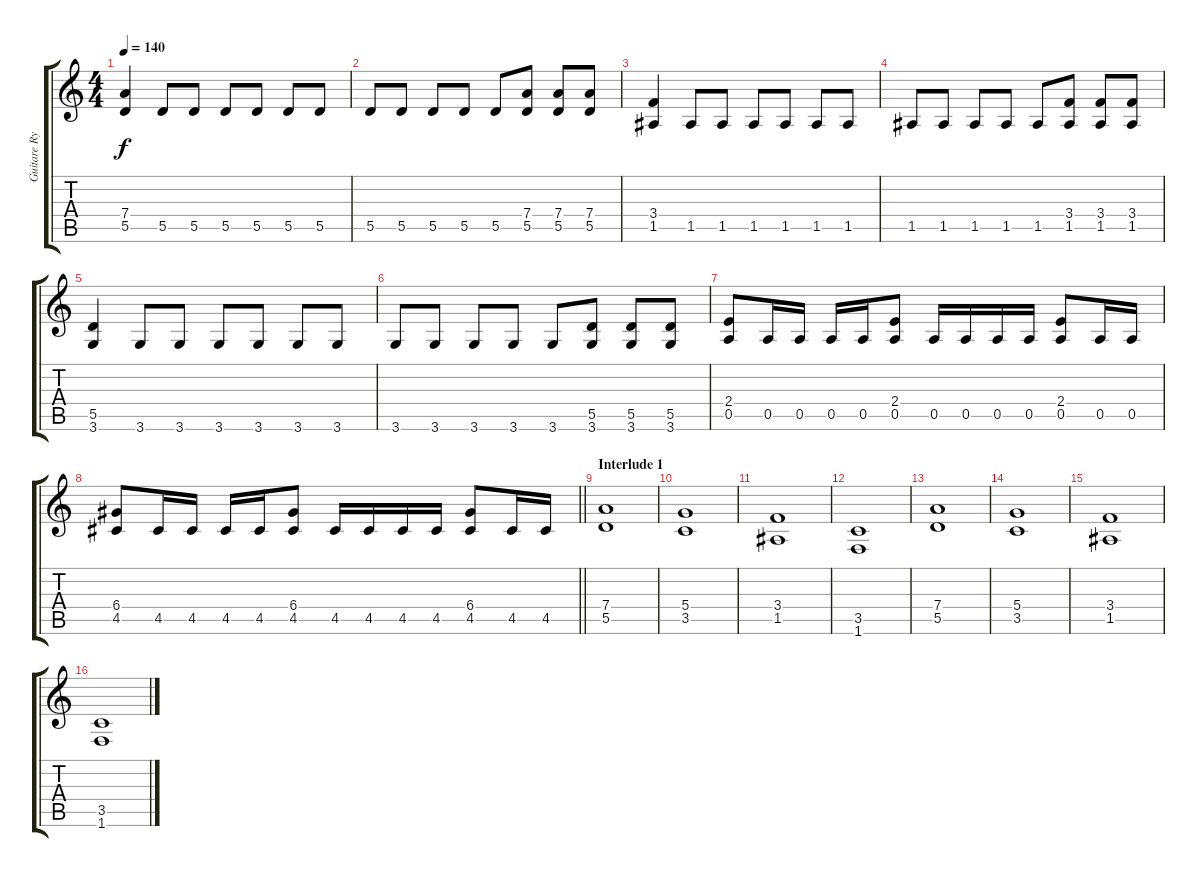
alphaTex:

\track ("Guitare Rythme" "Guitare Ry") {instrument distortionguitar}
\staff {score tabs}
\tuning (E4 B3 G3 D3 A2 E2) {hide}
\ts (4 4)
\tempo 140
\clef g2
\ks c
(7.4 5.5).4{dy f} 5.5.8 5.5.8 5.5.8 5.5.8 5.5.8 5.5.8 |
5.5.8 5.5.8 5.5.8 5.5.8 5.5.8 (7.4 5.5).8 (7.4 5.5).8 (7.4 5.5).8 |
(3.4 1.5).4 1.5.8 1.5.8 1.5.8 1.5.8 1.5.8 1.5.8 |
1.5.8 1.5.8 1.5.8 1.5.8 1.5.8 (3.4 1.5).8 (3.4 1.5).8 (3.4 1.5).8 |
(5.5 3.6).4 3.6.8 3.6.8 3.6.8 3.6.8 3.6.8 3.6.8 |
3.6.8 3.6.8 3.6.8 3.6.8 3.6.8 (5.5 3.6).8 (5.5 3.6).8 (5.5 3.6).8 |
(2.4 0.5).8 0.5.16 0.5.16 0.5.16 0.5.16 (2.4 0.5).8 0.5.16 0.5.16 0.5.16 0.5.16 (2.4 0.5).8 0.5.16 0.5.16 |
\barLineRight lightlight
(6.4 4.5).8 4.5.16 4.5.16 4.5.16 4.5.16 (6.4 4.5).8 4.5.16 4.5.16 4.5.16 4.5.16 (6.4 4.5).8 4.5.16 4.5.16 |
\section ("" "Interlude 1")
(7.4 5.5).1 |
(5.4 3.5).1 |
(3.4 1.5).1 |
(3.5 1.6).1 |
(7.4 5.5).1 |
(5.4 3.5).1 |
(3.4 1.5).1 |
(3.5 1.6).1
